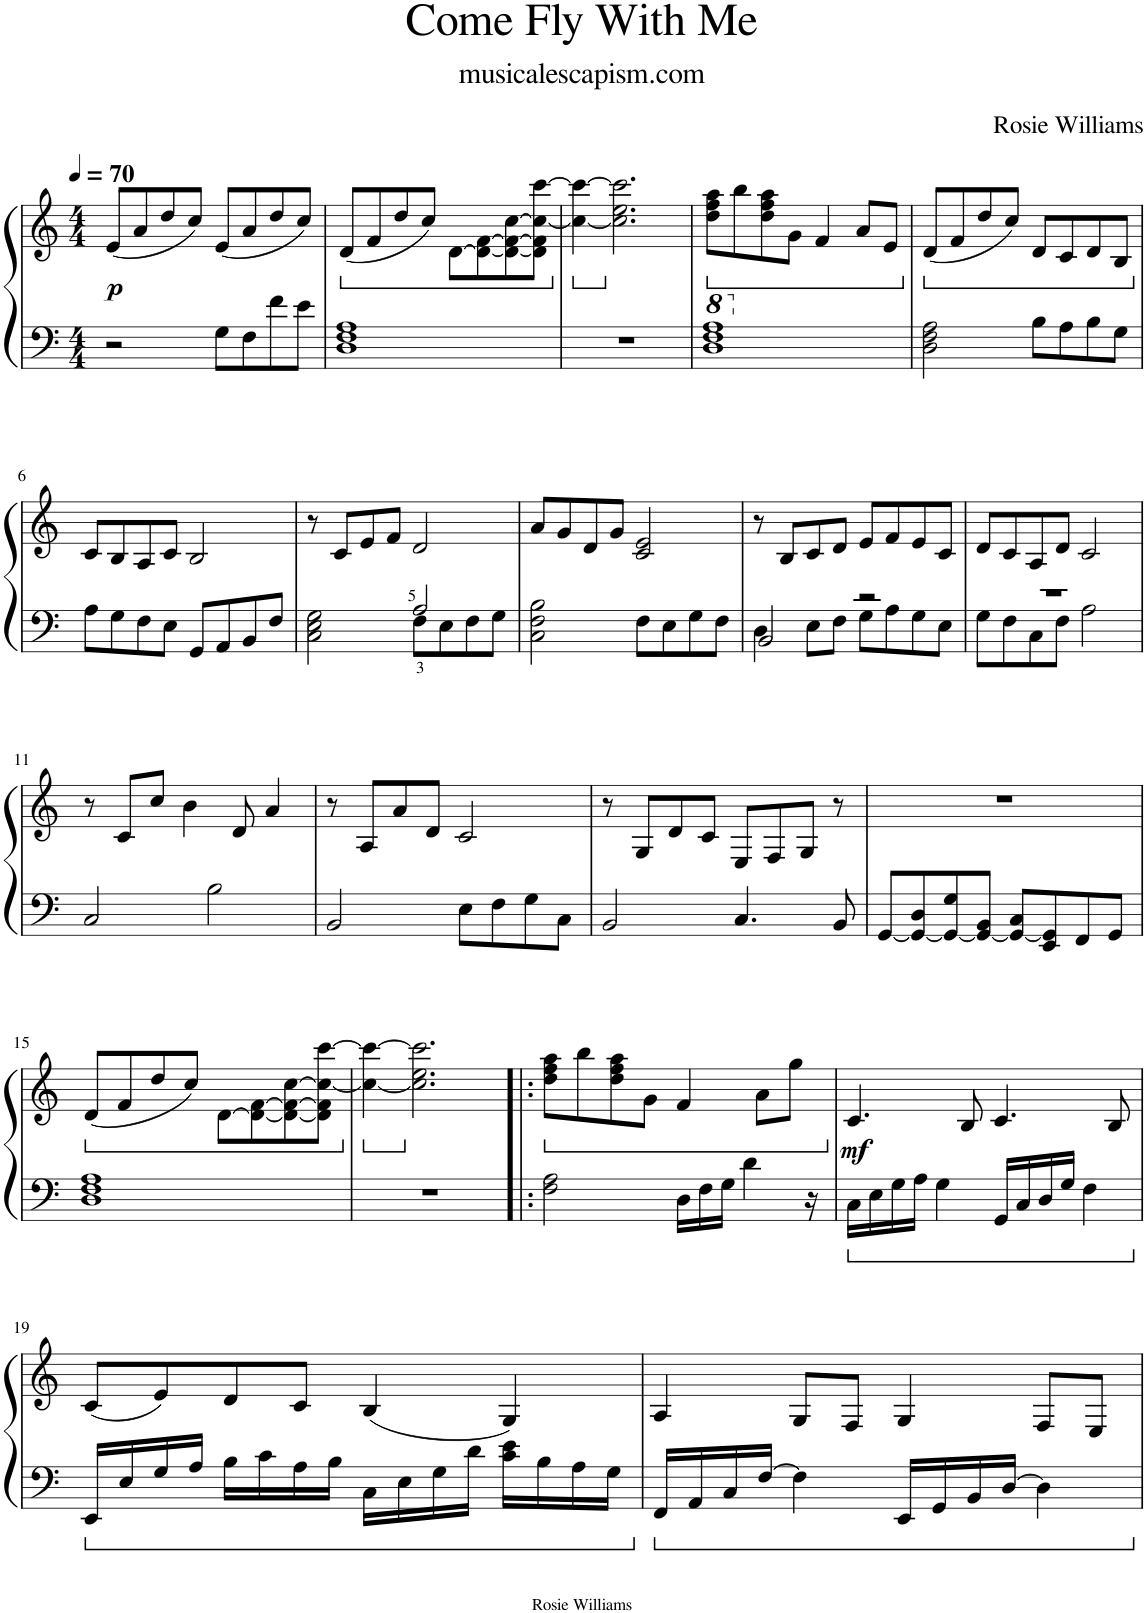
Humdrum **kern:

**kern	**kern	**dynam
*part1	*part1	*part1
*staff2	*staff1	*staff1/2
*I"Piano	*	*
*I'Pno.	*	*
*clefF4	*clefG2	*
*k[]	*k[]	*
*M4/4	*M4/4	*
*MM70	*MM70	*
=1	=1	=1
!	!	!LO:DY:b
2r	(<8e/L	p
.	8a/	.
.	8dd/	.
.	8cc/J)	.
8G\L	(8e/L	.
8F\	8a/	.
8f\	8dd/	.
8e\J	8cc/J)	.
=2	=2	=2
*	*ped	*
1D 1F 1A	(<8d/L	.
.	8f/	.
.	8dd/	.
.	8cc/J)	.
.	[8d\L	.
.	8d\_ [8f\	.
.	8d\_ 8f\_ [8cc\	.
.	8d\] 8f\] 8cc\_ [8ccc\J	.
=3	=3	=3
*	*Xped	*
*	*ped	*
1r	4cc\_ 4ccc\_	.
*	*Xped	*
.	2.cc\] 2.ee\ 2.ccc\]	.
=4	=4	=4
*8va	*	*
*	*ped	*
1d 1f 1a	8dd\ 8ff\ 8aa\L	.
.	8bb\	.
.	8dd\ 8ff\ 8aa\	.
.	8g\J	.
.	4f/	.
.	8a/L	.
.	8e/J	.
=5	=5	=5
*X8va	*	*
*	*Xped	*
*	*ped	*
2D\ 2F\ 2A\	(<8d/L	.
.	8f/	.
.	8dd/	.
.	8cc/J)	.
8B\L	8d/L	.
8A\	8c/	.
8B\	8d/	.
8G\J	8B/J	.
!!LO:LB:g=z
=6	=6	=6
*	*Xped	*
8A\L	8c/L	.
8G\	8B/	.
8F\	8A/	.
8E\J	8c/J	.
8GG/L	2B/	.
8AA/	.	.
8BB/	.	.
8F/J	.	.
=7	=7	=7
*^	*	*
2C\ 2E\ 2G\	2ryy	8r	.
.	.	8c/L	.
.	.	8e/	.
.	.	8f/J	.
2A/	8F\L	2d/	.
.	8E\	.	.
.	8F\	.	.
.	8G\J	.	.
*v	*v	*	*
=8	=8	=8
2C\ 2F\ 2B\	8a/L	.
.	8g/	.
.	8d/	.
.	8g/J	.
8F\L	2c/ 2e/	.
8E\	.	.
8G\	.	.
8F\J	.	.
=9	=9	=9
*^	*	*
2BB/	4D\	8r	.
.	.	8B/L	.
.	8E\L	8c/	.
.	8F\J	8d/J	.
2r	8G\L	8e/L	.
.	8A\	8f/	.
.	8G\	8e/	.
.	8E\J	8c/J	.
=10	=10	=10	=10
1r	8G\L	8d/L	.
.	8F\	8c/	.
.	8C\	8A/	.
.	8F\J	8d/J	.
.	2A\	2c/	.
*v	*v	*	*
!!LO:LB:g=z
=11	=11	=11
2C/	8r	.
.	8c/L	.
.	8cc/J	.
.	4b\	.
2B\	.	.
.	8d/	.
.	4a/	.
=12	=12	=12
2BB/	8r	.
.	8A/L	.
.	8a/	.
.	8d/J	.
8E\L	2c/	.
8F\	.	.
8G\	.	.
8C\J	.	.
=13	=13	=13
2BB/	8r	.
.	8G/L	.
.	8d/	.
.	8c/J	.
4.C/	8E/L	.
.	8F/	.
.	8G/J	.
8BB/	8r	.
=14	=14	=14
[8GG/L	1r	.
8GG/_ 8D/	.	.
8GG/_ 8G/	.	.
8GG/_ 8BB/J	.	.
8GG/_ 8C/L	.	.
8EE/ 8GG/]	.	.
8FF/	.	.
8GG/J	.	.
!!LO:LB:g=z
=15	=15	=15
*	*ped	*
1D 1F 1A	(<8d/L	.
.	8f/	.
.	8dd/	.
.	8cc/J)	.
.	[8d\L	.
.	8d\_ [8f\	.
.	8d\_ 8f\_ [8cc\	.
.	8d\] 8f\] 8cc\_ [8ccc\J	.
=16	=16	=16
*	*Xped	*
*	*ped	*
1r	4cc\_ 4ccc\_	.
*	*Xped	*
.	2.cc\] 2.ee\ 2.ccc\]	.
=17!|:	=17!|:	=17!|:
*	*ped	*
2F\ 2A\	8dd\ 8ff\ 8aa\L	.
.	8bb\	.
.	8dd\ 8ff\ 8aa\	.
.	8g\J	.
16D\LL	4f/	.
16F\	.	.
16G\JJ	.	.
4d\	.	.
.	8a\L	.
.	8gg\J	.
16r	.	.
=18	=18	=18
*	*Xped	*
!	!	!LO:DY:b
16C\LL	4.c/	mf
16E\	.	.
16G\	.	.
16A\JJ	.	.
4G\	.	.
.	8B/	.
16GG/LL	4.c/	.
16C/	.	.
16D/	.	.
16G/JJ	.	.
4F\	.	.
.	8B/	.
!!LO:LB:g=z
=19	=19	=19
16EE/LL	(<8c/L	.
16E/	.	.
16G/	8e/)	.
16A/JJ	.	.
16B\LL	8d/	.
16c\	.	.
16A\	8c/J	.
16B\JJ	.	.
16C\LL	(<4B/	.
16E\	.	.
16G\	.	.
16d\JJ	.	.
16c\ 16e\LL	4G/)	.
16B\	.	.
16A\	.	.
16G\JJ	.	.
=20	=20	=20
16FF/LL	4A/	.
16AA/	.	.
16C/	.	.
[16F/JJ	.	.
4F\]	8G/L	.
.	8F/J	.
16EE/LL	4G/	.
16GG/	.	.
16BB/	.	.
[16D/JJ	.	.
4D\]	8F/L	.
.	8E/J	.
=	=	=
*-	*-	*-
